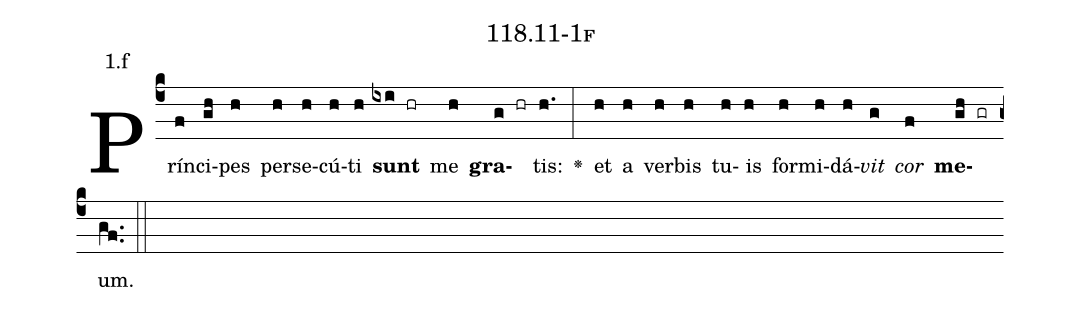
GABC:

name: 118.11-1f;
annotation: 1.f;
%%
(c4)Prín(f)ci(gh)pes(h) per(h)se(h)cú(h)ti(h) <b>sunt</b>(ixi hr) me(h) <b>gra</b>(g hr)tis:(h.) <v>\greheightstar</v>(:) et(h) a(h) ver(h)bis(h) tu(h)is(h) for(h)mi(h)dá(h)<i>vit</i>(g) <i>cor</i>(f) <b>me</b>(gh gr)um.(gf..) (::)


%E(h) u(h) o(g) u(f) a(gh) e.(gf..) (::)
